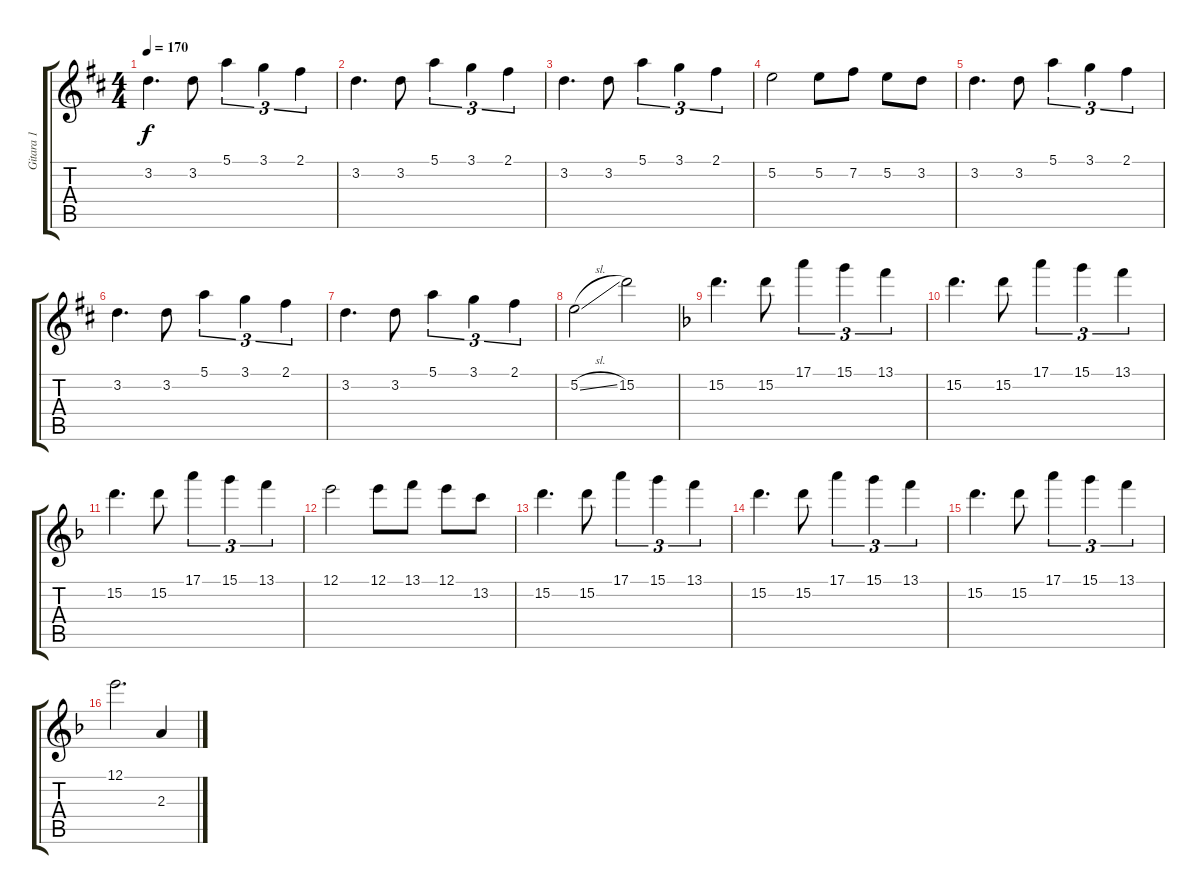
\track ("Gitara 1" "Gitara 1") {instrument acousticguitarsteel}
\staff {score tabs}
\tuning (E4 B3 G3 D3 A2 E2) {hide}
\ts (4 4)
\tempo 170
\clef g2
\ks d
3.2.4{d dy f instrument acousticguitarsteel} 3.2.8 5.1.4{tu (3 2)} 3.1.4{tu (3 2)} 2.1.4{tu (3 2)} |
3.2.4{d} 3.2.8 5.1.4{tu (3 2)} 3.1.4{tu (3 2)} 2.1.4{tu (3 2)} |
3.2.4{d} 3.2.8 5.1.4{tu (3 2)} 3.1.4{tu (3 2)} 2.1.4{tu (3 2)} |
5.2.2 5.2.8 7.2.8 5.2.8 3.2.8 |
3.2.4{d} 3.2.8 5.1.4{tu (3 2)} 3.1.4{tu (3 2)} 2.1.4{tu (3 2)} |
3.2.4{d} 3.2.8 5.1.4{tu (3 2)} 3.1.4{tu (3 2)} 2.1.4{tu (3 2)} |
3.2.4{d} 3.2.8 5.1.4{tu (3 2)} 3.1.4{tu (3 2)} 2.1.4{tu (3 2)} |
5.2{sl}.2 15.2.2 |
\ks dminor
15.2.4{d} 15.2.8 17.1.4{tu (3 2)} 15.1.4{tu (3 2)} 13.1.4{tu (3 2)} |
15.2.4{d} 15.2.8 17.1.4{tu (3 2)} 15.1.4{tu (3 2)} 13.1.4{tu (3 2)} |
15.2.4{d} 15.2.8 17.1.4{tu (3 2)} 15.1.4{tu (3 2)} 13.1.4{tu (3 2)} |
12.1.2 12.1.8 13.1.8 12.1.8 13.2.8 |
15.2.4{d} 15.2.8 17.1.4{tu (3 2)} 15.1.4{tu (3 2)} 13.1.4{tu (3 2)} |
15.2.4{d} 15.2.8 17.1.4{tu (3 2)} 15.1.4{tu (3 2)} 13.1.4{tu (3 2)} |
15.2.4{d} 15.2.8 17.1.4{tu (3 2)} 15.1.4{tu (3 2)} 13.1.4{tu (3 2)} |
12.1.2{d} 2.3{sl}.4
